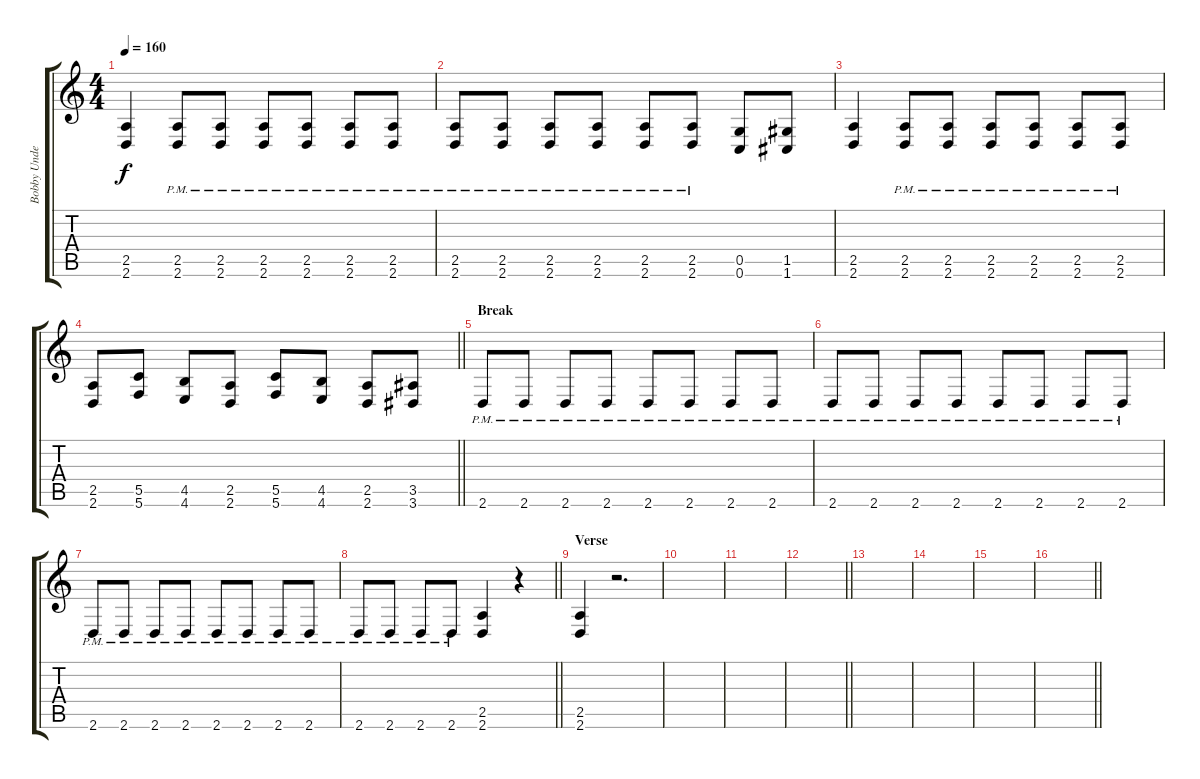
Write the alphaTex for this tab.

\track ("Bobby Undertaker" "Bobby Unde") {instrument distortionguitar}
\staff {score tabs}
\tuning (D4 A3 F3 C3 G2 C2) {hide}
\ts (4 4)
\section ("" "")
\tempo 160
\clef g2
\ks c
(2.5 2.6).4{dy f} (2.5{pm} 2.6{pm}).8 (2.5{pm} 2.6{pm}).8 (2.5{pm} 2.6{pm}).8 (2.5{pm} 2.6{pm}).8 (2.5{pm} 2.6{pm}).8 (2.5{pm} 2.6{pm}).8 |
(2.5{pm} 2.6{pm}).8 (2.5{pm} 2.6{pm}).8 (2.5{pm} 2.6{pm}).8 (2.5{pm} 2.6{pm}).8 (2.5{pm} 2.6{pm}).8 (2.5{pm} 2.6{pm}).8 (0.5 0.6).8 (1.5 1.6).8 |
(2.5 2.6).4 (2.5{pm} 2.6{pm}).8 (2.5{pm} 2.6{pm}).8 (2.5{pm} 2.6{pm}).8 (2.5{pm} 2.6{pm}).8 (2.5{pm} 2.6{pm}).8 (2.5{pm} 2.6{pm}).8 |
\barLineRight lightlight
(2.5 2.6).8 (5.5 5.6).8 (4.5 4.6).8 (2.5 2.6).8 (5.5 5.6).8 (4.5 4.6).8 (2.5 2.6).8 (3.5 3.6).8 |
\section ("" "Break")
2.6{pm}.8 2.6{pm}.8 2.6{pm}.8 2.6{pm}.8 2.6{pm}.8 2.6{pm}.8 2.6{pm}.8 2.6{pm}.8 |
2.6{pm}.8 2.6{pm}.8 2.6{pm}.8 2.6{pm}.8 2.6{pm}.8 2.6{pm}.8 2.6{pm}.8 2.6{pm}.8 |
2.6{pm}.8 2.6{pm}.8 2.6{pm}.8 2.6{pm}.8 2.6{pm}.8 2.6{pm}.8 2.6{pm}.8 2.6{pm}.8 |
\barLineRight lightlight
2.6{pm}.8 2.6{pm}.8 2.6{pm}.8 2.6{pm}.8 (2.5 2.6).4 r.4 |
\section ("" "Verse")
(2.5 2.6).4 r.2{d} |
|
|
\barLineRight lightlight
|
\section ("" "")
|
|
|
\barLineRight lightlight
